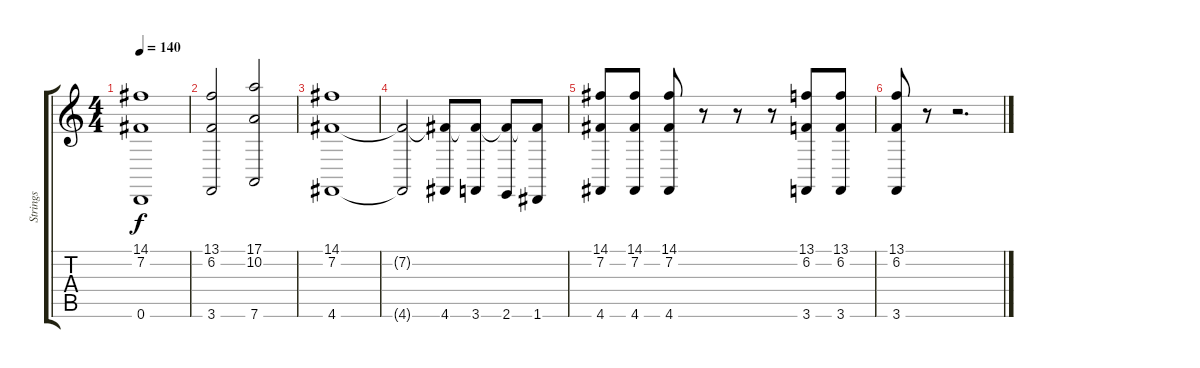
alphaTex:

\track ("Strings" "Strings") {instrument stringensemble1}
\staff {score tabs}
\tuning (E4 B3 G3 D3 A2 D2) {hide}
\ts (4 4)
\tempo 140
\clef g2
\ks c
(14.1 7.2 0.6).1{dy f} |
(13.1 6.2 3.6).2 (17.1 10.2 7.6).2 |
(14.1 7.2 4.6).1 |
(7.2{t} 4.6{t}).2 (7.2{t} 4.6).8 (7.2{t} 3.6).8 (7.2{t} 2.6).8 (7.2{t} 1.6).8 |
(14.1 7.2 4.6).8 (14.1 7.2 4.6).8 (14.1 7.2 4.6).8 r.8 r.8 r.8 (13.1 6.2 3.6).8 (13.1 6.2 3.6).8 |
(13.1 6.2 3.6).8 r.8 r.2{d}
